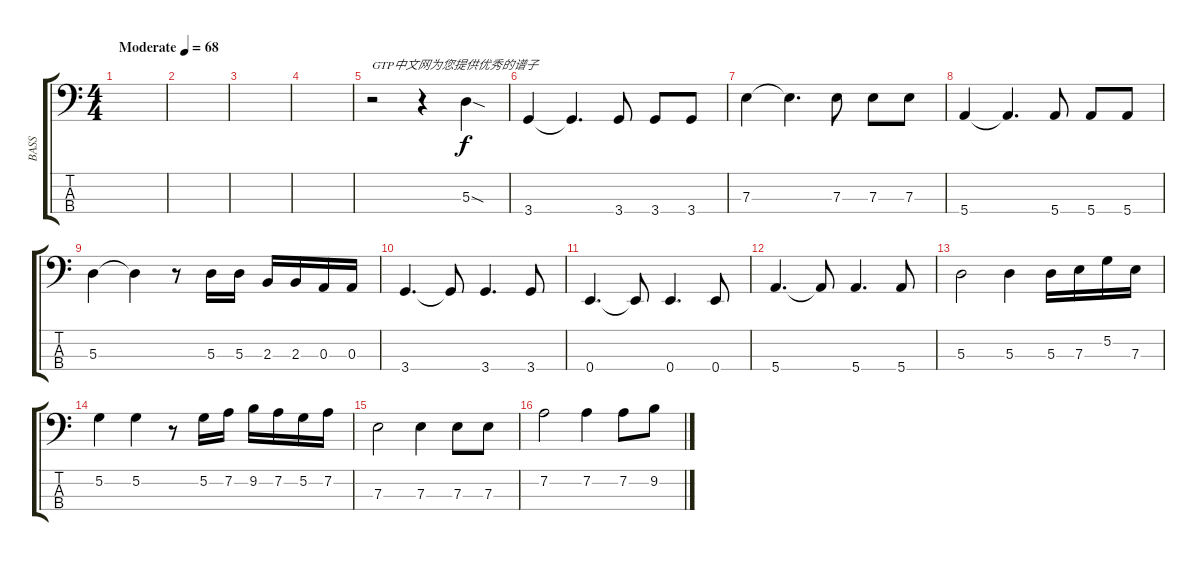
\track ("BASS" "BASS") {instrument electricbassfinger}
\staff {score tabs}
\tuning (G2 D2 A1 E1) {hide}
\ts (4 4)
\tempo (68 "Moderate")
\clef f4
\ks c
|
|
|
|
r.2{txt "GTP中文网为您提供优秀的谱子"} r.4 5.3{sod}.4 |
3.4.4 3.4{t}.4{d} 3.4.8 3.4.8 3.4.8 |
7.3.4 7.3{t}.4{d} 7.3.8 7.3.8 7.3.8 |
5.4.4 5.4{t}.4{d} 5.4.8 5.4.8 5.4.8 |
5.3.4 5.3{t}.4 r.8 5.3.16 5.3.16 2.3.16 2.3.16 0.3.16 0.3.16 |
3.4.4{d} 3.4{t}.8 3.4.4{d} 3.4.8 |
0.4.4{d} 0.4{t}.8 0.4.4{d} 0.4.8 |
5.4.4{d} 5.4{t}.8 5.4.4{d} 5.4.8 |
5.3.2 5.3.4 5.3.16 7.3.16 5.2.16 7.3.16 |
5.2.4 5.2.4 r.8 5.2.16 7.2.16 9.2.16 7.2.16 5.2.16 7.2.16 |
7.3.2 7.3.4 7.3.8 7.3.8 |
7.2.2 7.2.4 7.2.8 9.2.8
